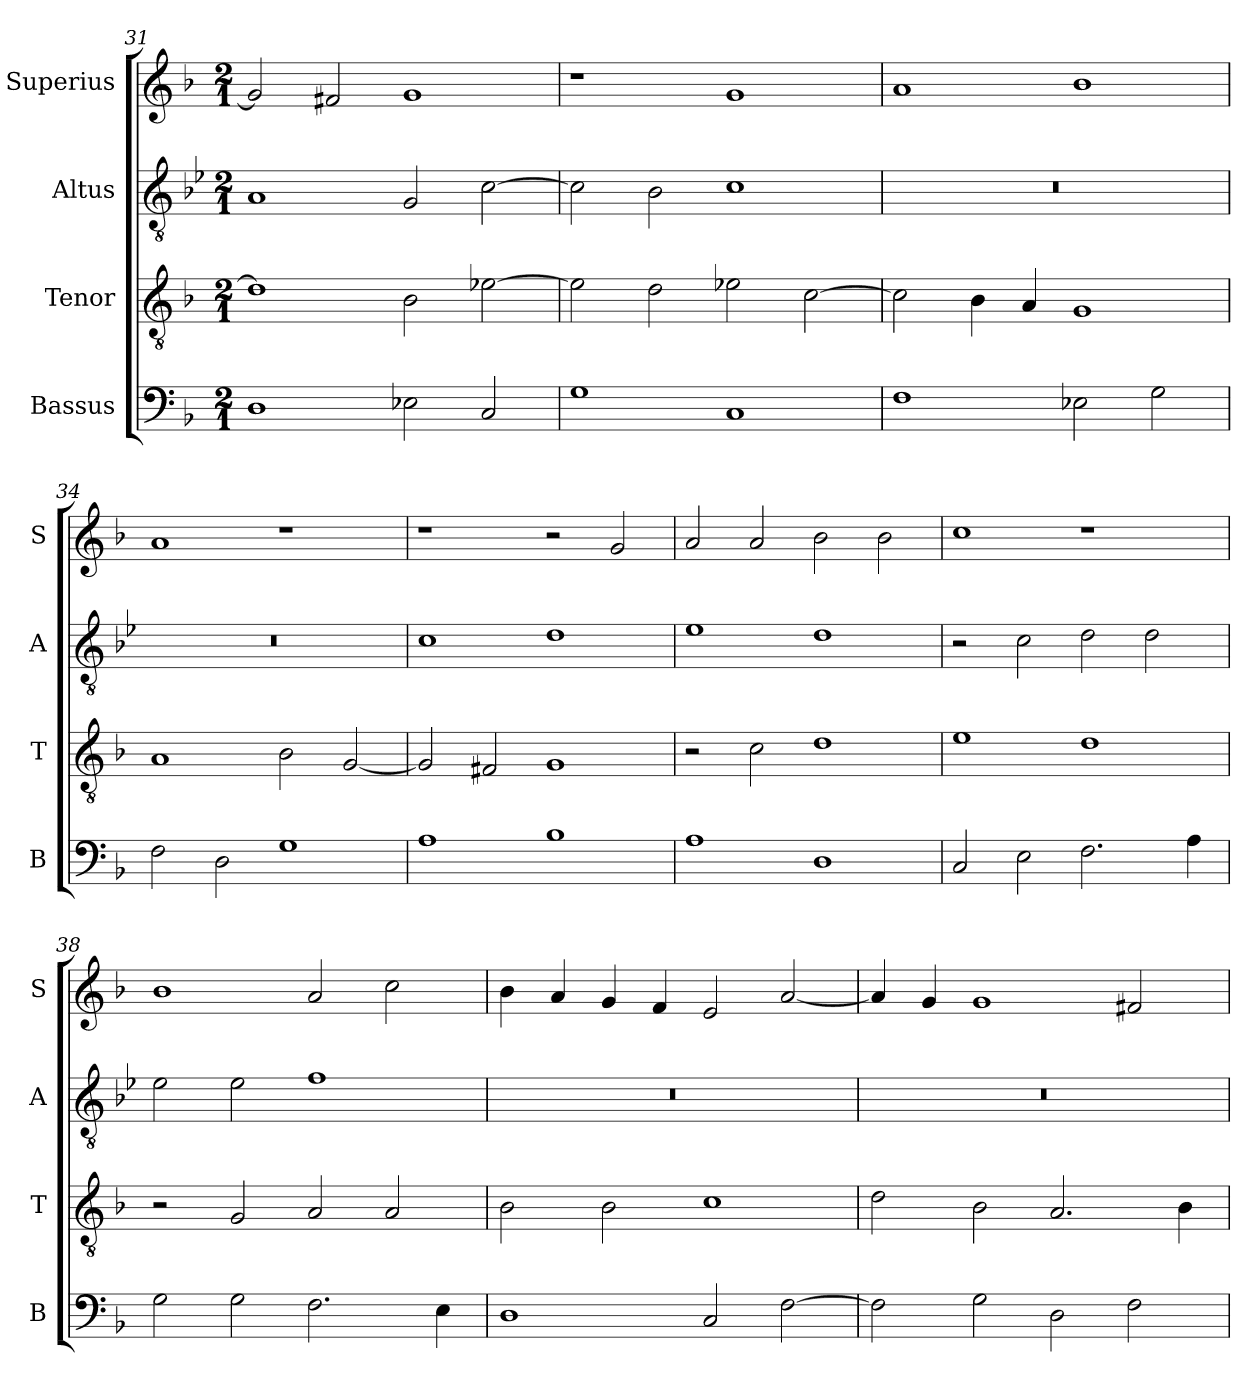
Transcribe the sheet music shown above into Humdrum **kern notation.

**kern	**kern	**kern	**kern
*part4	*part3	*part2	*part1
*staff4	*staff3	*staff2	*staff1
*I"Bassus	*I"Tenor	*I"Altus	*I"Superius
*I'B	*I'T	*I'A	*I'S
*clefF4	*clefGv2	*clefGv2	*clefG2
*k[b-]	*k[b-]	*k[b-e-]	*k[b-]
*M2/1	*M2/1	*M2/1	*M2/1
=31	=31	=31	=31
1D	1d]	1A	2g/]
.	.	.	2f#X/
2E-X\	2B-\	2G/	1g
2C/	[2e-X\	[2c\	.
=32	=32	=32	=32
1G	2e-\]	2c\]	1r
.	2d\	2B-\	.
1C	2e-X\	1c	1g
.	[2c\	.	.
=33	=33	=33	=33
1F	2c\]	0r	1a
.	4B-\	.	.
.	4A/	.	.
2E-X\	1G	.	1b-
2G\	.	.	.
=34	=34	=34	=34
2F\	1A	0r	1a
2D\	.	.	.
1G	2B-\	.	1r
.	[2G/	.	.
=35	=35	=35	=35
1A	2G/]	1c	1r
.	2F#X/	.	.
1B-	1G	1d	2r
.	.	.	2g/
=36	=36	=36	=36
1A	2r	1e-	2a/
.	2c\	.	2a/
1D	1d	1d	2b-\
.	.	.	2b-\
=37	=37	=37	=37
2C/	1e	2r	1cc
2E\	.	2c\	.
2.F\	1d	2d\	1r
.	.	2d\	.
4A\	.	.	.
=38	=38	=38	=38
2G\	2r	2e-\	1b-
2G\	2G/	2e-\	.
2.F\	2A/	1f	2a/
.	2A/	.	2cc\
4E\	.	.	.
=39	=39	=39	=39
1D	2B-\	0r	4b-\
.	.	.	4a/
.	2B-\	.	4g/
.	.	.	4f/
2C/	1c	.	2e/
[2F\	.	.	[2a/
=40	=40	=40	=40
2F\]	2d\	0r	4a/]
.	.	.	4g/
2G\	2B-\	.	1g
2D\	2.A/	.	.
2F\	.	.	2f#X/
.	4B-\	.	.
=	=	=	=
*-	*-	*-	*-
